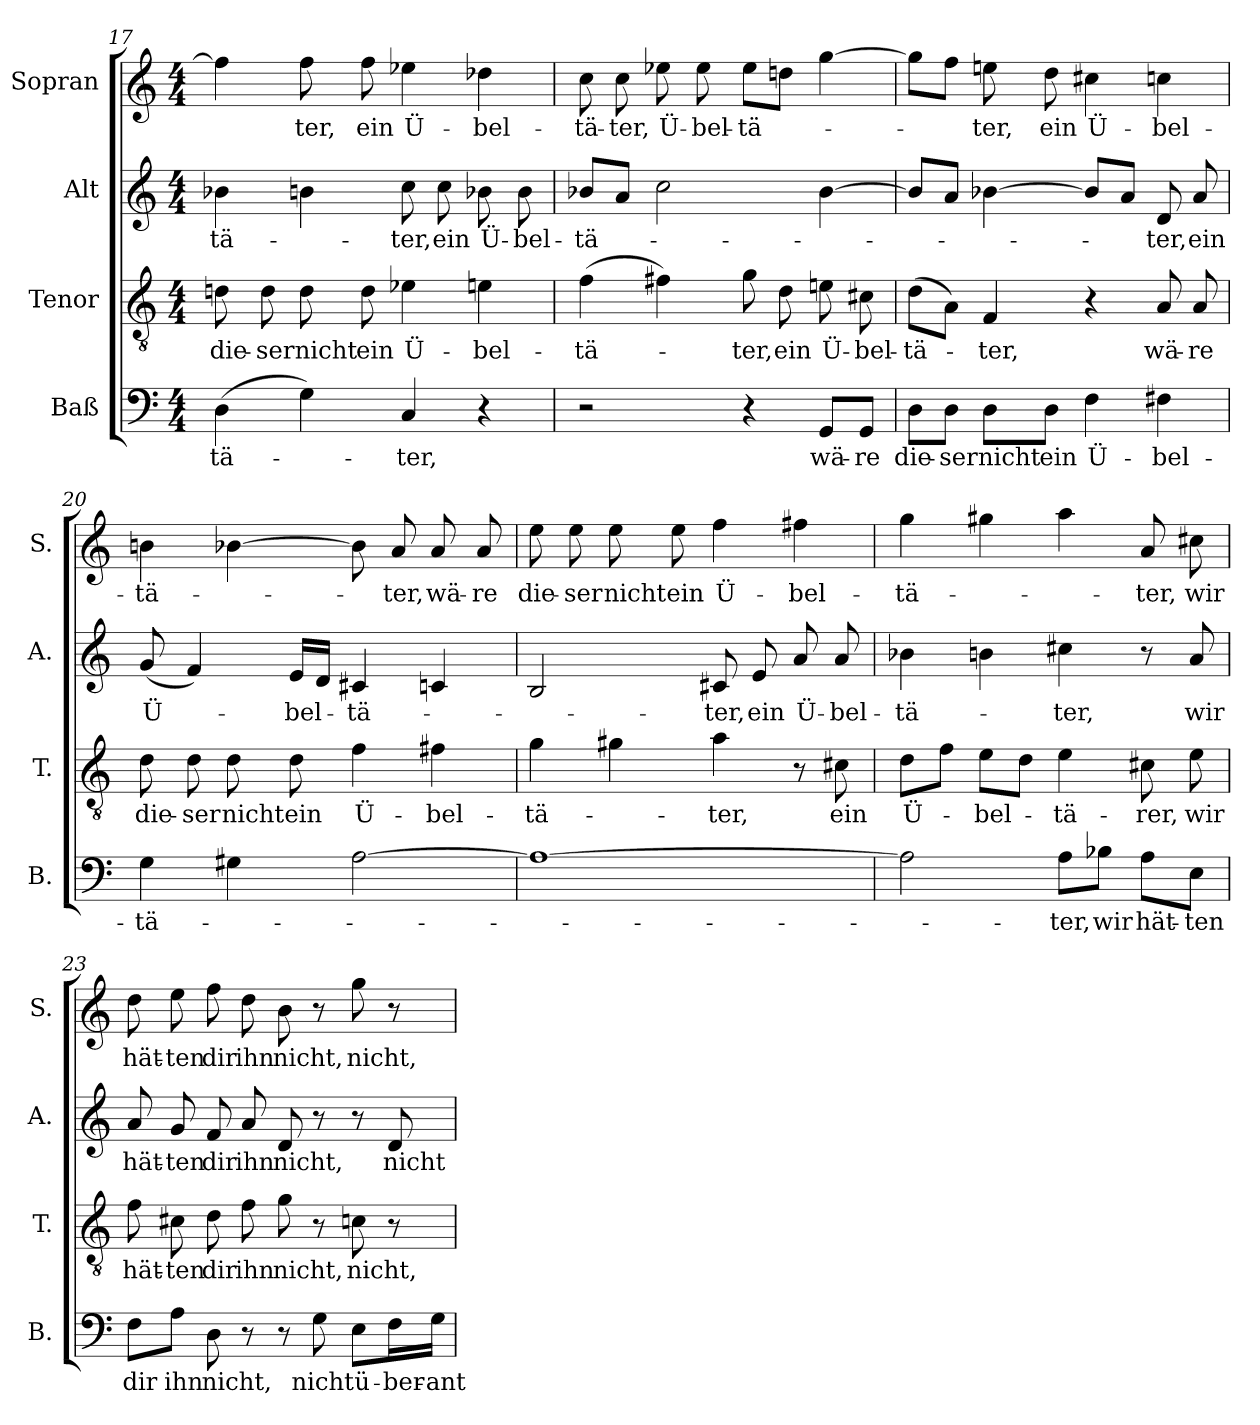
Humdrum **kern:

**kern	**text	**kern	**text	**kern	**text	**kern	**text
*part4	*part4	*part3	*part3	*part2	*part2	*part1	*part1
*staff4	*staff4	*staff3	*staff3	*staff2	*staff2	*staff1	*staff1
*I"Baß	*	*I"Tenor	*	*I"Alt	*	*I"Sopran	*
*I'B.	*	*I'T.	*	*I'A.	*	*I'S.	*
*clefF4	*	*clefGv2	*	*clefG2	*	*clefG2	*
*k[]	*	*k[]	*	*k[]	*	*k[]	*
*M4/4	*	*M4/4	*	*M4/4	*	*M4/4	*
=17	=17	=17	=17	=17	=17	=17	=17
!	!LO:LY:b	!	!LO:LY:b	!	!LO:LY:b	!	!
(>4D\	-tä-	8dni\	die-	4b-X\	-tä-	4ff\]	.
!	!	!	!LO:LY:b	!	!	!	!
.	.	8d\	-ser	.	.	.	.
!	!	!	!LO:LY:b	!	!	!	!LO:LY:b
4G\)	.	8d\	nicht	4bn\	.	8ff\	-ter,
!	!	!	!LO:LY:b	!	!	!	!LO:LY:b
.	.	8d\	ein	.	.	8ff\	ein
!	!LO:LY:b	!	!LO:LY:b	!	!LO:LY:b	!	!LO:LY:b
4C/	-ter,	4e-X\	Ü-	8cc\	-ter,	4ee-X\	Ü-
!	!	!	!	!	!LO:LY:b	!	!
.	.	.	.	8cc\	ein	.	.
!	!	!	!LO:LY:b	!	!LO:LY:b	!	!LO:LY:b
4r	.	4en\	-bel-	8b-X\	Ü-	4dd-X\	-bel-
!	!	!	!	!	!LO:LY:b	!	!
.	.	.	.	8b-\	-bel-	.	.
!!LO:LB:g=z
=18	=18	=18	=18	=18	=18	=18	=18
!	!	!	!LO:LY:b	!	!LO:LY:b	!	!LO:LY:b
2r	.	(>4f\	-tä-	8b-X/L	-tä-	8cc\	-tä-
!	!	!	!	!	!	!	!LO:LY:b
.	.	.	.	8a/J	.	8cc\	-ter,
!	!	!	!	!	!	!	!LO:LY:b
.	.	4f#X\)	.	2cc\	.	8ee-X\	Ü-
!	!	!	!	!	!	!	!LO:LY:b
.	.	.	.	.	.	8ee-\	-bel-
!	!	!	!LO:LY:b	!	!	!	!LO:LY:b
4r	.	8g\	-ter,	.	.	8ee-\L	-tä-
!	!	!	!LO:LY:b	!	!	!	!
.	.	8d\	ein	.	.	8ddni\J	.
!	!LO:LY:b	!	!LO:LY:b	!	!	!	!
8GG/L	wä-	8eni\	Ü-	[4b-\	.	[4gg\	.
!	!LO:LY:b	!	!LO:LY:b	!	!	!	!
8GG/J	-re	8c#X\	-bel-	.	.	.	.
=19	=19	=19	=19	=19	=19	=19	=19
!	!LO:LY:b	!	!LO:LY:b	!	!	!	!
8D\L	die-	(>8d\L	-tä-	8b-/L]	.	8gg\L]	.
!	!LO:LY:b	!	!	!	!	!	!
8D\J	-ser	8A\J)	.	8a/J	.	8ff\J	.
!	!LO:LY:b	!	!LO:LY:b	!	!	!	!LO:LY:b
8D\L	nicht	4F/	-ter,	[4b-i\	.	8eeni\	-ter,
!	!LO:LY:b	!	!	!	!	!	!LO:LY:b
8D\J	ein	.	.	.	.	8dd\	ein
!	!LO:LY:b	!	!	!	!	!	!LO:LY:b
4F\	Ü-	4r	.	8b-/L]	.	4cc#X\	Ü-
.	.	.	.	8a/J	.	.	.
!	!LO:LY:b	!	!LO:LY:b	!	!LO:LY:b	!	!LO:LY:b
4F#X\	-bel-	8A/	wä-	8d/	-ter,	4ccn\	-bel-
!	!	!	!LO:LY:b	!	!LO:LY:b	!	!
.	.	8A/	-re	8a/	ein	.	.
=20	=20	=20	=20	=20	=20	=20	=20
!	!LO:LY:b	!	!LO:LY:b	!	!LO:LY:b	!	!LO:LY:b
4G\	-tä-	8d\	die-	(<8g/	Ü-	4bni\	-tä-
!	!	!	!LO:LY:b	!	!	!	!
.	.	8d\	-ser	4f/)	.	.	.
!	!	!	!LO:LY:b	!	!	!	!
4G#X\	.	8d\	nicht	.	.	[4b-X\	.
!	!	!	!LO:LY:b	!	!LO:LY:b	!	!
.	.	8d\	ein	16e/LL	-bel-	.	.
.	.	.	.	16d/JJ	.	.	.
!	!	!	!LO:LY:b	!	!LO:LY:b	!	!
[2A\	.	4f\	Ü-	4c#X/	-tä-	8b-\]	.
!	!	!	!	!	!	!	!LO:LY:b
.	.	.	.	.	.	8a/	-ter,
!	!	!	!LO:LY:b	!	!	!	!LO:LY:b
.	.	4f#X\	-bel-	4cn/	.	8a/	wä-
!	!	!	!	!	!	!	!LO:LY:b
.	.	.	.	.	.	8a/	-re
!!LO:LB:g=z
=21	=21	=21	=21	=21	=21	=21	=21
!	!	!	!LO:LY:b	!	!	!	!LO:LY:b
1A_	.	4g\	-tä-	2B/	.	8ee\	die-
!	!	!	!	!	!	!	!LO:LY:b
.	.	.	.	.	.	8ee\	-ser
!	!	!	!	!	!	!	!LO:LY:b
.	.	4g#X\	.	.	.	8ee\	nicht
!	!	!	!	!	!	!	!LO:LY:b
.	.	.	.	.	.	8ee\	ein
!	!	!	!LO:LY:b	!	!LO:LY:b	!	!LO:LY:b
.	.	4a\	-ter,	8c#X/	-ter,	4ff\	Ü-
!	!	!	!	!	!LO:LY:b	!	!
.	.	.	.	8e/	ein	.	.
!	!	!	!	!	!LO:LY:b	!	!LO:LY:b
.	.	8r	.	8a/	Ü-	4ff#X\	-bel-
!	!	!	!LO:LY:b	!	!LO:LY:b	!	!
.	.	8c#X\	ein	8a/	-bel-	.	.
=22	=22	=22	=22	=22	=22	=22	=22
!	!	!	!LO:LY:b	!	!LO:LY:b	!	!LO:LY:b
2A\]	.	8d\L	Ü-	4b-X\	-tä-	4gg\	-tä-
.	.	8f\J	.	.	.	.	.
!	!	!	!LO:LY:b	!	!	!	!
.	.	8e\L	-bel-	4bn\	.	4gg#X\	.
.	.	8d\J	.	.	.	.	.
!	!LO:LY:b	!	!LO:LY:b	!	!LO:LY:b	!	!
8A\L	-ter,	4e\	-tä-	4cc#X\	-ter,	4aa\	.
!	!LO:LY:b	!	!	!	!	!	!
8B-X\J	wir	.	.	.	.	.	.
!	!LO:LY:b	!	!LO:LY:b	!	!	!	!LO:LY:b
8A\L	hät-	8c#X\	-rer,	8r	.	8a/	-ter,
!	!LO:LY:b	!	!LO:LY:b	!	!LO:LY:b	!	!LO:LY:b
8E\J	-ten	8e\	wir	8a/	wir	8cc#X\	wir
=23	=23	=23	=23	=23	=23	=23	=23
!	!LO:LY:b	!	!LO:LY:b	!	!LO:LY:b	!	!LO:LY:b
8F\L	dir	8f\	hät-	8a/	hät-	8dd\	hät-
!	!LO:LY:b	!	!LO:LY:b	!	!LO:LY:b	!	!LO:LY:b
8A\J	ihn	8c#X\	-ten	8g/	-ten	8ee\	-ten
!	!LO:LY:b	!	!LO:LY:b	!	!LO:LY:b	!	!LO:LY:b
8D\	nicht,	8d\	dir	8f/	dir	8ff\	dir
!	!	!	!LO:LY:b	!	!LO:LY:b	!	!LO:LY:b
8r	.	8f\	ihn	8a/	ihn	8dd\	ihn
!	!	!	!LO:LY:b	!	!LO:LY:b	!	!LO:LY:b
8r	.	8g\	nicht,	8d/	nicht,	8b\	nicht,
!	!LO:LY:b	!	!	!	!	!	!
8G\	nicht	8r	.	8r	.	8r	.
!	!LO:LY:b	!	!LO:LY:b	!	!	!	!LO:LY:b
8E\L	ü-	8cn\	nicht,	8r	.	8gg\	nicht,
!	!LO:LY:b	!	!	!	!LO:LY:b	!	!
16F\L	-ber-	8r	.	8d/	nicht	8r	.
!	!LO:LY:b	!	!	!	!	!	!
16G\JJ	-ant-	.	.	.	.	.	.
=	=	=	=	=	=	=	=
*-	*-	*-	*-	*-	*-	*-	*-
